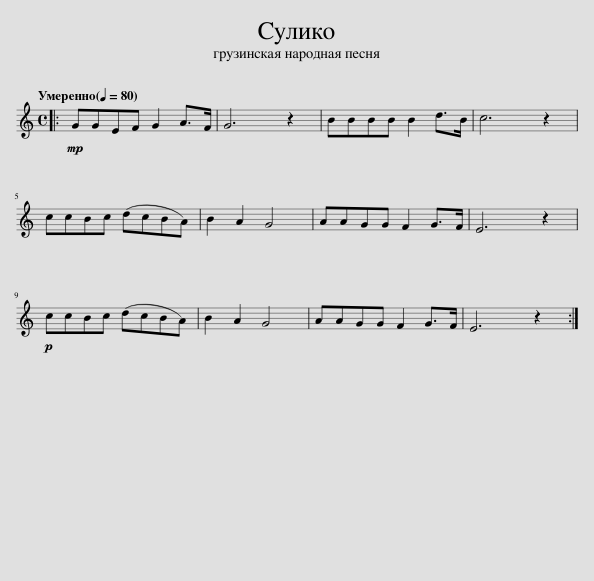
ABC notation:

X:1
L:1/8
Q:1/4=80
M:4/4
I:linebreak $
K:C
V:1 treble
V:1
|:!mp! GGEF G2 A>F | G6 z2 | BBBB B2 d>B | c6 z2 |$ ccBc (dcBA) | %5
 B2 A2 G4 | AAGG F2 G>F | E6 z2 |$!p! ccBc (dcBA) | B2 A2 G4 | %10
 AAGG F2 G>F | E6 z2 :| %12
